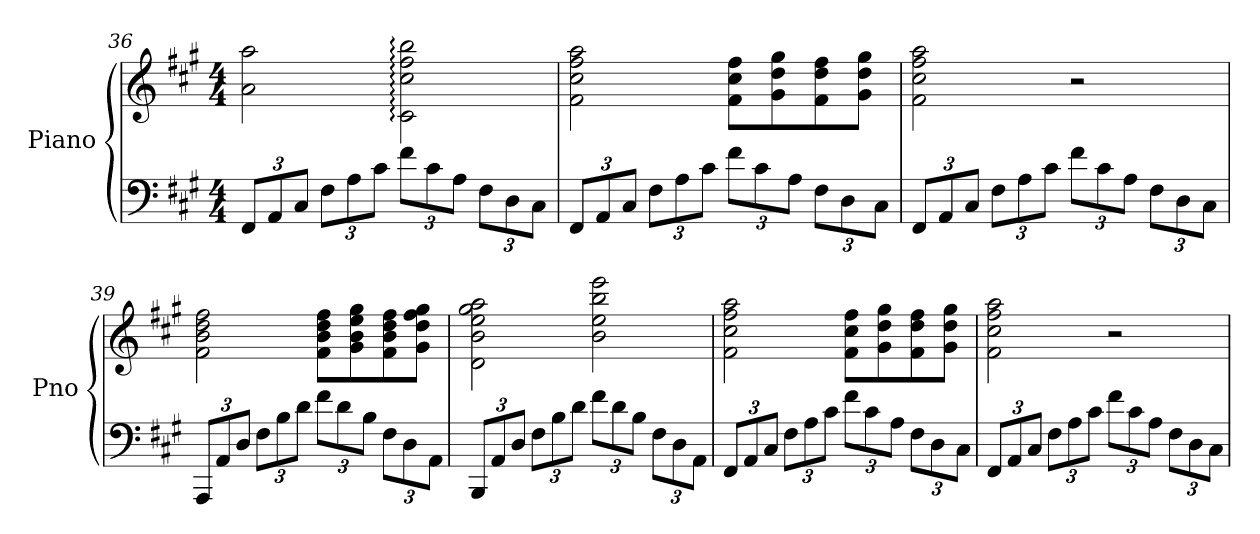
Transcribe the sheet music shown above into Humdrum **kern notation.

**kern	**kern
*part1	*part1
*staff2	*staff1
*I"Piano	*
*I'Pno	*
!!LO:LB:g=z
*clefF4	*clefG2
*k[f#c#g#]	*k[f#c#g#]
*A:	*A:
*M4/4	*M4/4
*Xbrackettup	*
=36	=36
12FF#/L	2a\ 2aa\
12AA/	.
12C#/J	.
12F#\L	.
12A\	.
12c#\J	.
12f#\L	2c#\: 2cc#\: 2ff#\: 2bb\:
12c#\	.
12A\J	.
12F#\L	.
12D\	.
12C#\J	.
=37	=37
12FF#/L	2f#\ 2cc#\ 2ff#\ 2aa\
12AA/	.
12C#/J	.
12F#\L	.
12A\	.
12c#\J	.
12f#\L	8f#\ 8cc#\ 8ff#\L
12c#\	.
.	8g#\ 8dd\ 8gg#\
12A\J	.
12F#\L	8f#\ 8dd\ 8ff#\
12D\	.
.	8g#\ 8dd\ 8gg#\J
12C#\J	.
=38	=38
12FF#/L	2f#\ 2cc#\ 2ff#\ 2aa\
12AA/	.
12C#/J	.
12F#\L	.
12A\	.
12c#\J	.
12f#\L	2r
12c#\	.
12A\J	.
12F#\L	.
12D\	.
12C#\J	.
=39	=39
12AAA/L	2f#\ 2b\ 2dd\ 2ff#\
12AA/	.
12D/J	.
12F#\L	.
12B\	.
12d\J	.
12f#\L	8f#\ 8b\ 8dd\ 8ff#\L
12d\	.
.	8g#\ 8b\ 8ee\ 8gg#\
12B\J	.
12F#\L	8f#\ 8b\ 8dd\ 8ff#\
12D\	.
.	8g#\ 8dd\ 8ff#\ 8gg#\J
12AA\J	.
!!LO:LB:g=z
=40	=40
12BBB/L	2d\ 2b\ 2ee\ 2gg#\ 2aa\
12AA/	.
12D/J	.
12F#\L	.
12B\	.
12d\J	.
12f#\L	2b\ 2ee\ 2bb\ 2eee\
12d\	.
12B\J	.
12F#\L	.
12D\	.
12AA\J	.
=41	=41
12FF#/L	2f#\ 2cc#\ 2ff#\ 2aa\
12AA/	.
12C#/J	.
12F#\L	.
12A\	.
12c#\J	.
12f#\L	8f#\ 8cc#\ 8ff#\L
12c#\	.
.	8g#\ 8dd\ 8gg#\
12A\J	.
12F#\L	8f#\ 8dd\ 8ff#\
12D\	.
.	8g#\ 8dd\ 8gg#\J
12C#\J	.
=42	=42
12FF#/L	2f#\ 2cc#\ 2ff#\ 2aa\
12AA/	.
12C#/J	.
12F#\L	.
12A\	.
12c#\J	.
12f#\L	2r
12c#\	.
12A\J	.
12F#\L	.
12D\	.
12C#\J	.
=	=
*-	*-
